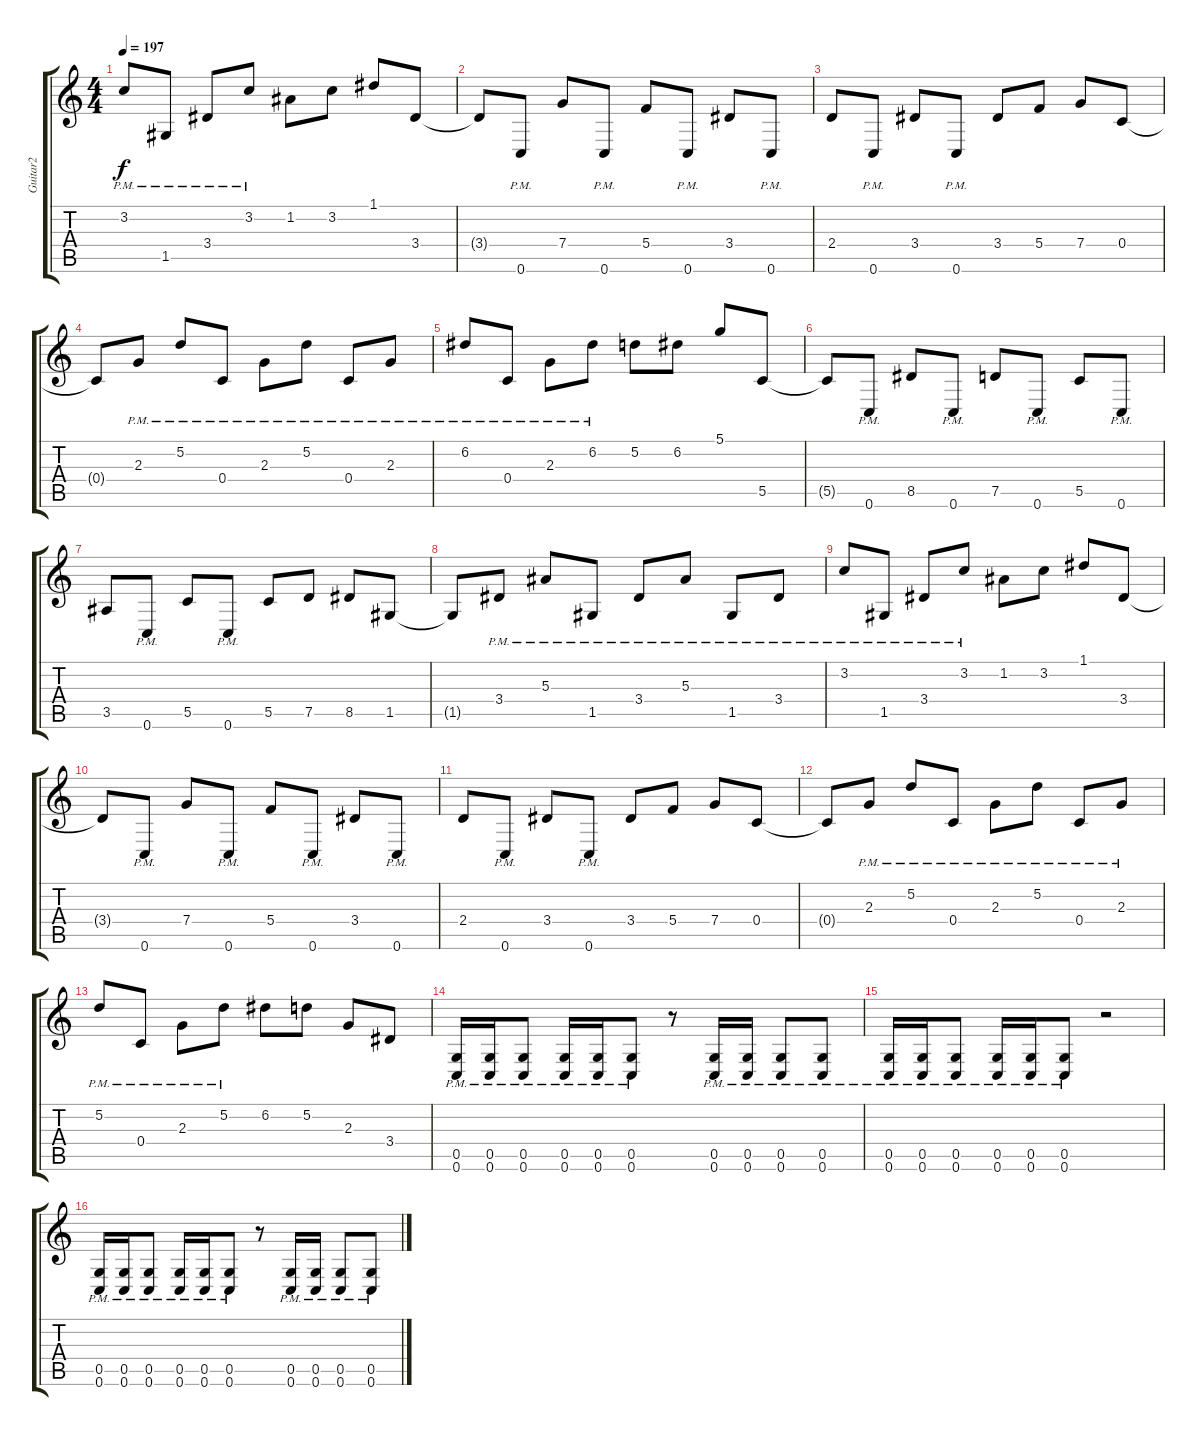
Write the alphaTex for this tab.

\track ("Guitar2" "Guitar2") {instrument distortionguitar}
\staff {score tabs}
\tuning (D4 A3 F3 C3 G2 C2) {hide}
\ts (4 4)
\tempo 197
\clef g2
\ks c
3.2{pm}.8{dy f} 1.5{pm}.8 3.4{pm}.8 3.2{pm}.8 1.2.8 3.2.8 1.1.8 3.4.8 |
3.4{t}.8 0.6{pm}.8 7.4.8 0.6{pm}.8 5.4.8 0.6{pm}.8 3.4.8 0.6{pm}.8 |
2.4.8 0.6{pm}.8 3.4.8 0.6{pm}.8 3.4.8 5.4.8 7.4.8 0.4.8 |
0.4{t}.8 2.3{pm}.8 5.2{pm}.8 0.4{pm}.8 2.3{pm}.8 5.2{pm}.8 0.4{pm}.8 2.3{pm}.8 |
6.2{pm}.8 0.4{pm}.8 2.3{pm}.8 6.2{pm}.8 5.2.8 6.2.8 5.1.8 5.5.8 |
5.5{t}.8 0.6{pm}.8 8.5.8 0.6{pm}.8 7.5.8 0.6{pm}.8 5.5.8 0.6{pm}.8 |
3.5.8 0.6{pm}.8 5.5.8 0.6{pm}.8 5.5.8 7.5.8 8.5.8 1.5.8 |
1.5{t}.8 3.4{pm}.8 5.3{pm}.8 1.5{pm}.8 3.4{pm}.8 5.3{pm}.8 1.5{pm}.8 3.4{pm}.8 |
3.2{pm}.8 1.5{pm}.8 3.4{pm}.8 3.2{pm}.8 1.2.8 3.2.8 1.1.8 3.4.8 |
3.4{t}.8 0.6{pm}.8 7.4.8 0.6{pm}.8 5.4.8 0.6{pm}.8 3.4.8 0.6{pm}.8 |
2.4.8 0.6{pm}.8 3.4.8 0.6{pm}.8 3.4.8 5.4.8 7.4.8 0.4.8 |
0.4{t}.8 2.3{pm}.8 5.2{pm}.8 0.4{pm}.8 2.3{pm}.8 5.2{pm}.8 0.4{pm}.8 2.3{pm}.8 |
5.2{pm}.8 0.4{pm}.8 2.3{pm}.8 5.2{pm}.8 6.2.8 5.2.8 2.3.8 3.4.8 |
(0.5{pm} 0.6{pm}).16 (0.5{pm} 0.6{pm}).16 (0.5{pm} 0.6{pm}).8 (0.5{pm} 0.6{pm}).16 (0.5{pm} 0.6{pm}).16 (0.5{pm} 0.6{pm}).8 r.8 (0.5{pm} 0.6{pm}).16 (0.5{pm} 0.6{pm}).16 (0.5{pm} 0.6{pm}).8 (0.5{pm} 0.6{pm}).8 |
(0.5{pm} 0.6{pm}).16 (0.5{pm} 0.6{pm}).16 (0.5{pm} 0.6{pm}).8 (0.5{pm} 0.6{pm}).16 (0.5{pm} 0.6{pm}).16 (0.5{pm} 0.6{pm}).8 r.2 |
(0.5{pm} 0.6{pm}).16 (0.5{pm} 0.6{pm}).16 (0.5{pm} 0.6{pm}).8 (0.5{pm} 0.6{pm}).16 (0.5{pm} 0.6{pm}).16 (0.5{pm} 0.6{pm}).8 r.8 (0.5{pm} 0.6{pm}).16 (0.5{pm} 0.6{pm}).16 (0.5{pm} 0.6{pm}).8 (0.5{pm} 0.6{pm}).8
